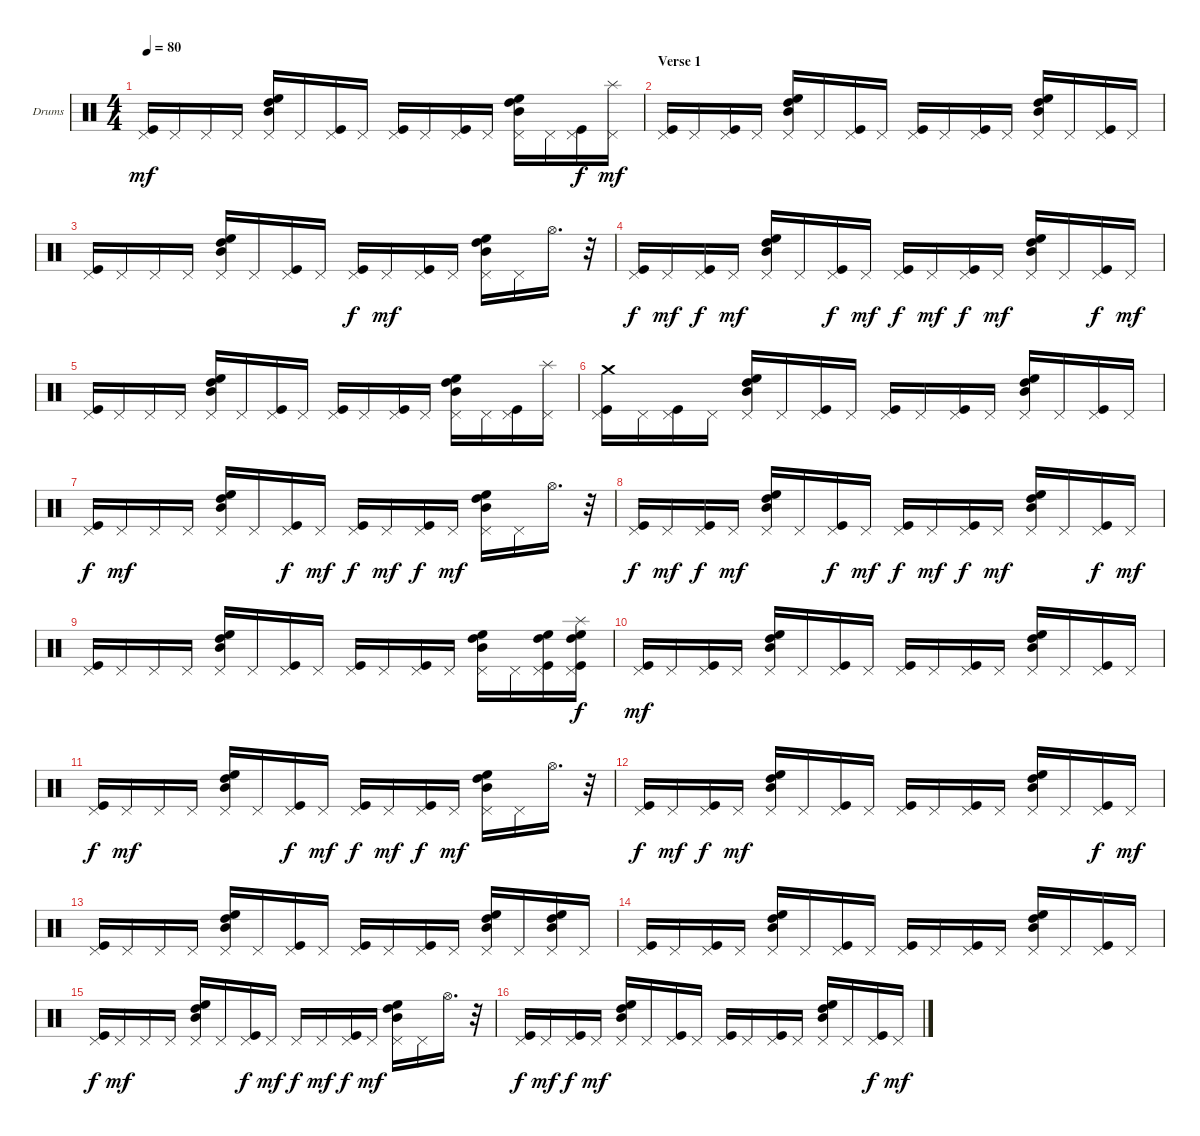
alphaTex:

\bracketExtendMode groupsimilarinstruments
\firstSystemTrackNameOrientation horizontal
\otherSystemsTrackNameOrientation horizontal
\track ("Drumkit" "Drums") {instrument percussion}
\staff {score}
\articulation defaults
\ts (4 4)
\tempo 80
\clef neutral
\ks c
("Pedal Hi-Hat (hit)" "Kick (hit)").16{dy mf} "Pedal Hi-Hat (hit)".16 "Pedal Hi-Hat (hit)".16 "Pedal Hi-Hat (hit)".16 ("Pedal Hi-Hat (hit)" "High Floor Tom (hit)" "High Tom (hit)" "Mid Tom (hit)").16 "Pedal Hi-Hat (hit)".16 ("Pedal Hi-Hat (hit)" "Kick (hit)").16 "Pedal Hi-Hat (hit)".16 ("Pedal Hi-Hat (hit)" "Kick (hit)").16 "Pedal Hi-Hat (hit)".16 ("Pedal Hi-Hat (hit)" "Kick (hit)").16 "Pedal Hi-Hat (hit)".16 ("Pedal Hi-Hat (hit)" "High Floor Tom (hit)" "High Tom (hit)" "Mid Tom (hit)").16 "Pedal Hi-Hat (hit)".16 ("Pedal Hi-Hat (hit)" "Kick (hit)").16{dy f} ("Pedal Hi-Hat (hit)" "Splash (hit)").16{dy mf} |
\section ("" "Verse 1")
("Pedal Hi-Hat (hit)" "Kick (hit)").16 "Pedal Hi-Hat (hit)".16 ("Pedal Hi-Hat (hit)" "Kick (hit)").16 "Pedal Hi-Hat (hit)".16 ("Pedal Hi-Hat (hit)" "High Floor Tom (hit)" "High Tom (hit)" "Mid Tom (hit)").16 "Pedal Hi-Hat (hit)".16 ("Pedal Hi-Hat (hit)" "Kick (hit)").16 "Pedal Hi-Hat (hit)".16 ("Pedal Hi-Hat (hit)" "Kick (hit)").16 "Pedal Hi-Hat (hit)".16 ("Pedal Hi-Hat (hit)" "Kick (hit)").16 "Pedal Hi-Hat (hit)".16 ("Pedal Hi-Hat (hit)" "High Floor Tom (hit)" "High Tom (hit)" "Mid Tom (hit)").16 "Pedal Hi-Hat (hit)".16 ("Pedal Hi-Hat (hit)" "Kick (hit)").16 "Pedal Hi-Hat (hit)".16 |
("Pedal Hi-Hat (hit)" "Kick (hit)").16 "Pedal Hi-Hat (hit)".16 "Pedal Hi-Hat (hit)".16 "Pedal Hi-Hat (hit)".16 ("Pedal Hi-Hat (hit)" "High Floor Tom (hit)" "High Tom (hit)" "Mid Tom (hit)").16 "Pedal Hi-Hat (hit)".16 ("Pedal Hi-Hat (hit)" "Kick (hit)").16 "Pedal Hi-Hat (hit)".16 ("Pedal Hi-Hat (hit)" "Kick (hit)").16{dy f} "Pedal Hi-Hat (hit)".16{dy mf} ("Pedal Hi-Hat (hit)" "Kick (hit)").16 "Pedal Hi-Hat (hit)".16 ("Pedal Hi-Hat (hit)" "High Floor Tom (hit)" "High Tom (hit)" "Mid Tom (hit)").16 "Pedal Hi-Hat (hit)".16 "Hi-Hat (open)".16{d} r.32 |
("Pedal Hi-Hat (hit)" "Kick (hit)").16{dy f} "Pedal Hi-Hat (hit)".16{dy mf} ("Pedal Hi-Hat (hit)" "Kick (hit)").16{dy f} "Pedal Hi-Hat (hit)".16{dy mf} ("Pedal Hi-Hat (hit)" "High Floor Tom (hit)" "High Tom (hit)" "Mid Tom (hit)").16 "Pedal Hi-Hat (hit)".16 ("Pedal Hi-Hat (hit)" "Kick (hit)").16{dy f} "Pedal Hi-Hat (hit)".16{dy mf} ("Pedal Hi-Hat (hit)" "Kick (hit)").16{dy f} "Pedal Hi-Hat (hit)".16{dy mf} ("Pedal Hi-Hat (hit)" "Kick (hit)").16{dy f} "Pedal Hi-Hat (hit)".16{dy mf} ("Pedal Hi-Hat (hit)" "High Floor Tom (hit)" "High Tom (hit)" "Mid Tom (hit)").16 "Pedal Hi-Hat (hit)".16 ("Pedal Hi-Hat (hit)" "Kick (hit)").16{dy f} "Pedal Hi-Hat (hit)".16{dy mf} |
("Pedal Hi-Hat (hit)" "Kick (hit)").16 "Pedal Hi-Hat (hit)".16 "Pedal Hi-Hat (hit)".16 "Pedal Hi-Hat (hit)".16 ("Pedal Hi-Hat (hit)" "High Floor Tom (hit)" "High Tom (hit)" "Mid Tom (hit)").16 "Pedal Hi-Hat (hit)".16 ("Pedal Hi-Hat (hit)" "Kick (hit)").16 "Pedal Hi-Hat (hit)".16 ("Pedal Hi-Hat (hit)" "Kick (hit)").16 "Pedal Hi-Hat (hit)".16 ("Pedal Hi-Hat (hit)" "Kick (hit)").16 "Pedal Hi-Hat (hit)".16 ("Pedal Hi-Hat (hit)" "High Floor Tom (hit)" "High Tom (hit)" "Mid Tom (hit)").16 "Pedal Hi-Hat (hit)".16 ("Pedal Hi-Hat (hit)" "Kick (hit)").16 ("Pedal Hi-Hat (hit)" "Splash (hit)").16 |
("Pedal Hi-Hat (hit)" "Crash medium (hit)" "Kick (hit)").16 "Pedal Hi-Hat (hit)".16 ("Pedal Hi-Hat (hit)" "Kick (hit)").16 "Pedal Hi-Hat (hit)".16 ("Pedal Hi-Hat (hit)" "High Floor Tom (hit)" "High Tom (hit)" "Mid Tom (hit)").16 "Pedal Hi-Hat (hit)".16 ("Pedal Hi-Hat (hit)" "Kick (hit)").16 "Pedal Hi-Hat (hit)".16 ("Pedal Hi-Hat (hit)" "Kick (hit)").16 "Pedal Hi-Hat (hit)".16 ("Pedal Hi-Hat (hit)" "Kick (hit)").16 "Pedal Hi-Hat (hit)".16 ("Pedal Hi-Hat (hit)" "High Floor Tom (hit)" "High Tom (hit)" "Mid Tom (hit)").16 "Pedal Hi-Hat (hit)".16 ("Pedal Hi-Hat (hit)" "Kick (hit)").16 "Pedal Hi-Hat (hit)".16 |
("Pedal Hi-Hat (hit)" "Kick (hit)").16{dy f} "Pedal Hi-Hat (hit)".16{dy mf} "Pedal Hi-Hat (hit)".16 "Pedal Hi-Hat (hit)".16 ("Mid Tom (hit)" "High Tom (hit)" "High Floor Tom (hit)" "Pedal Hi-Hat (hit)").16 "Pedal Hi-Hat (hit)".16 ("Pedal Hi-Hat (hit)" "Kick (hit)").16{dy f} "Pedal Hi-Hat (hit)".16{dy mf} ("Pedal Hi-Hat (hit)" "Kick (hit)").16{dy f} "Pedal Hi-Hat (hit)".16{dy mf} ("Pedal Hi-Hat (hit)" "Kick (hit)").16{dy f} "Pedal Hi-Hat (hit)".16{dy mf} ("Pedal Hi-Hat (hit)" "High Floor Tom (hit)" "High Tom (hit)" "Mid Tom (hit)").16 "Pedal Hi-Hat (hit)".16 "Hi-Hat (open)".16{d} r.32 |
("Pedal Hi-Hat (hit)" "Kick (hit)").16{dy f} "Pedal Hi-Hat (hit)".16{dy mf} ("Pedal Hi-Hat (hit)" "Kick (hit)").16{dy f} "Pedal Hi-Hat (hit)".16{dy mf} ("Pedal Hi-Hat (hit)" "High Tom (hit)" "High Floor Tom (hit)" "Mid Tom (hit)").16 "Pedal Hi-Hat (hit)".16 ("Pedal Hi-Hat (hit)" "Kick (hit)").16{dy f} "Pedal Hi-Hat (hit)".16{dy mf} ("Pedal Hi-Hat (hit)" "Kick (hit)").16{dy f} "Pedal Hi-Hat (hit)".16{dy mf} ("Pedal Hi-Hat (hit)" "Kick (hit)").16{dy f} "Pedal Hi-Hat (hit)".16{dy mf} ("Pedal Hi-Hat (hit)" "High Floor Tom (hit)" "High Tom (hit)" "Mid Tom (hit)").16 "Pedal Hi-Hat (hit)".16 ("Pedal Hi-Hat (hit)" "Kick (hit)").16{dy f} "Pedal Hi-Hat (hit)".16{dy mf} |
("Pedal Hi-Hat (hit)" "Kick (hit)").16 "Pedal Hi-Hat (hit)".16 "Pedal Hi-Hat (hit)".16 "Pedal Hi-Hat (hit)".16 ("Pedal Hi-Hat (hit)" "High Floor Tom (hit)" "High Tom (hit)" "Mid Tom (hit)").16 "Pedal Hi-Hat (hit)".16 ("Pedal Hi-Hat (hit)" "Kick (hit)").16 "Pedal Hi-Hat (hit)".16 ("Pedal Hi-Hat (hit)" "Kick (hit)").16 "Pedal Hi-Hat (hit)".16 ("Pedal Hi-Hat (hit)" "Kick (hit)").16 "Pedal Hi-Hat (hit)".16 ("Pedal Hi-Hat (hit)" "High Floor Tom (hit)" "High Tom (hit)" "Mid Tom (hit)").16 "Pedal Hi-Hat (hit)".16 ("Pedal Hi-Hat (hit)" "High Floor Tom (hit)" "High Tom (hit)" "Kick (hit)").16 ("Pedal Hi-Hat (hit)" "High Floor Tom (hit)" "High Tom (hit)" "Splash (hit)" "Kick (hit)").16{dy f} |
("Pedal Hi-Hat (hit)" "Kick (hit)").16{dy mf} "Pedal Hi-Hat (hit)".16 ("Pedal Hi-Hat (hit)" "Kick (hit)").16 "Pedal Hi-Hat (hit)".16 ("Pedal Hi-Hat (hit)" "High Floor Tom (hit)" "High Tom (hit)" "Mid Tom (hit)").16 "Pedal Hi-Hat (hit)".16 ("Pedal Hi-Hat (hit)" "Kick (hit)").16 "Pedal Hi-Hat (hit)".16 ("Pedal Hi-Hat (hit)" "Kick (hit)").16 "Pedal Hi-Hat (hit)".16 ("Pedal Hi-Hat (hit)" "Kick (hit)").16 "Pedal Hi-Hat (hit)".16 ("Pedal Hi-Hat (hit)" "High Tom (hit)" "High Floor Tom (hit)" "Mid Tom (hit)").16 "Pedal Hi-Hat (hit)".16 ("Pedal Hi-Hat (hit)" "Kick (hit)").16 "Pedal Hi-Hat (hit)".16 |
("Pedal Hi-Hat (hit)" "Kick (hit)").16{dy f} "Pedal Hi-Hat (hit)".16{dy mf} "Pedal Hi-Hat (hit)".16 "Pedal Hi-Hat (hit)".16 ("Pedal Hi-Hat (hit)" "High Floor Tom (hit)" "High Tom (hit)" "Mid Tom (hit)").16 "Pedal Hi-Hat (hit)".16 ("Pedal Hi-Hat (hit)" "Kick (hit)").16{dy f} "Pedal Hi-Hat (hit)".16{dy mf} ("Pedal Hi-Hat (hit)" "Kick (hit)").16{dy f} "Pedal Hi-Hat (hit)".16{dy mf} ("Pedal Hi-Hat (hit)" "Kick (hit)").16{dy f} "Pedal Hi-Hat (hit)".16{dy mf} ("Pedal Hi-Hat (hit)" "High Floor Tom (hit)" "High Tom (hit)" "Mid Tom (hit)").16 "Pedal Hi-Hat (hit)".16 "Hi-Hat (open)".16{d} r.32 |
("Pedal Hi-Hat (hit)" "Kick (hit)").16{dy f} "Pedal Hi-Hat (hit)".16{dy mf} ("Pedal Hi-Hat (hit)" "Kick (hit)").16{dy f} "Pedal Hi-Hat (hit)".16{dy mf} ("Pedal Hi-Hat (hit)" "High Floor Tom (hit)" "High Tom (hit)" "Mid Tom (hit)").16 "Pedal Hi-Hat (hit)".16 ("Pedal Hi-Hat (hit)" "Kick (hit)").16 "Pedal Hi-Hat (hit)".16 ("Pedal Hi-Hat (hit)" "Kick (hit)").16 "Pedal Hi-Hat (hit)".16 ("Pedal Hi-Hat (hit)" "Kick (hit)").16 "Pedal Hi-Hat (hit)".16 ("Pedal Hi-Hat (hit)" "High Floor Tom (hit)" "High Tom (hit)" "Mid Tom (hit)").16 "Pedal Hi-Hat (hit)".16 ("Pedal Hi-Hat (hit)" "Kick (hit)").16{dy f} "Pedal Hi-Hat (hit)".16{dy mf} |
("Pedal Hi-Hat (hit)" "Kick (hit)").16 "Pedal Hi-Hat (hit)".16 "Pedal Hi-Hat (hit)".16 "Pedal Hi-Hat (hit)".16 ("Pedal Hi-Hat (hit)" "High Floor Tom (hit)" "High Tom (hit)" "Mid Tom (hit)").16 "Pedal Hi-Hat (hit)".16 ("Pedal Hi-Hat (hit)" "Kick (hit)").16 "Pedal Hi-Hat (hit)".16 ("Pedal Hi-Hat (hit)" "Kick (hit)").16 "Pedal Hi-Hat (hit)".16 ("Pedal Hi-Hat (hit)" "Kick (hit)").16 "Pedal Hi-Hat (hit)".16 ("Pedal Hi-Hat (hit)" "High Floor Tom (hit)" "High Tom (hit)" "Mid Tom (hit)").16 "Pedal Hi-Hat (hit)".16 ("Pedal Hi-Hat (hit)" "High Floor Tom (hit)" "High Tom (hit)" "Mid Tom (hit)").16 "Pedal Hi-Hat (hit)".16 |
("Pedal Hi-Hat (hit)" "Kick (hit)").16 "Pedal Hi-Hat (hit)".16 ("Pedal Hi-Hat (hit)" "Kick (hit)").16 "Pedal Hi-Hat (hit)".16 ("Pedal Hi-Hat (hit)" "High Floor Tom (hit)" "High Tom (hit)" "Mid Tom (hit)").16 "Pedal Hi-Hat (hit)".16 ("Pedal Hi-Hat (hit)" "Kick (hit)").16 "Pedal Hi-Hat (hit)".16 ("Pedal Hi-Hat (hit)" "Kick (hit)").16 "Pedal Hi-Hat (hit)".16 ("Pedal Hi-Hat (hit)" "Kick (hit)").16 "Pedal Hi-Hat (hit)".16 ("Pedal Hi-Hat (hit)" "High Floor Tom (hit)" "High Tom (hit)" "Mid Tom (hit)").16 "Pedal Hi-Hat (hit)".16 ("Pedal Hi-Hat (hit)" "Kick (hit)").16 "Pedal Hi-Hat (hit)".16 |
("Pedal Hi-Hat (hit)" "Kick (hit)").16{dy f} "Pedal Hi-Hat (hit)".16{dy mf} "Pedal Hi-Hat (hit)".16 "Pedal Hi-Hat (hit)".16 ("Pedal Hi-Hat (hit)" "High Floor Tom (hit)" "High Tom (hit)" "Mid Tom (hit)").16 "Pedal Hi-Hat (hit)".16 ("Pedal Hi-Hat (hit)" "Kick (hit)").16{dy f} "Pedal Hi-Hat (hit)".16{dy mf} "Pedal Hi-Hat (hit)".16{dy f} "Pedal Hi-Hat (hit)".16{dy mf} ("Pedal Hi-Hat (hit)" "Kick (hit)").16{dy f} "Pedal Hi-Hat (hit)".16{dy mf} ("Pedal Hi-Hat (hit)" "High Floor Tom (hit)" "High Tom (hit)" "Mid Tom (hit)").16 "Pedal Hi-Hat (hit)".16 "Hi-Hat (open)".16{d} r.32 |
("Pedal Hi-Hat (hit)" "Kick (hit)").16{dy f} "Pedal Hi-Hat (hit)".16{dy mf} ("Pedal Hi-Hat (hit)" "Kick (hit)").16{dy f} "Pedal Hi-Hat (hit)".16{dy mf} ("Pedal Hi-Hat (hit)" "High Floor Tom (hit)" "High Tom (hit)" "Mid Tom (hit)").16 "Pedal Hi-Hat (hit)".16 ("Pedal Hi-Hat (hit)" "Kick (hit)").16 "Pedal Hi-Hat (hit)".16 ("Pedal Hi-Hat (hit)" "Kick (hit)").16 "Pedal Hi-Hat (hit)".16 ("Pedal Hi-Hat (hit)" "Kick (hit)").16 "Pedal Hi-Hat (hit)".16 ("Pedal Hi-Hat (hit)" "High Floor Tom (hit)" "High Tom (hit)" "Mid Tom (hit)").16 "Pedal Hi-Hat (hit)".16 ("Pedal Hi-Hat (hit)" "Kick (hit)").16{dy f} "Pedal Hi-Hat (hit)".16{dy mf}
